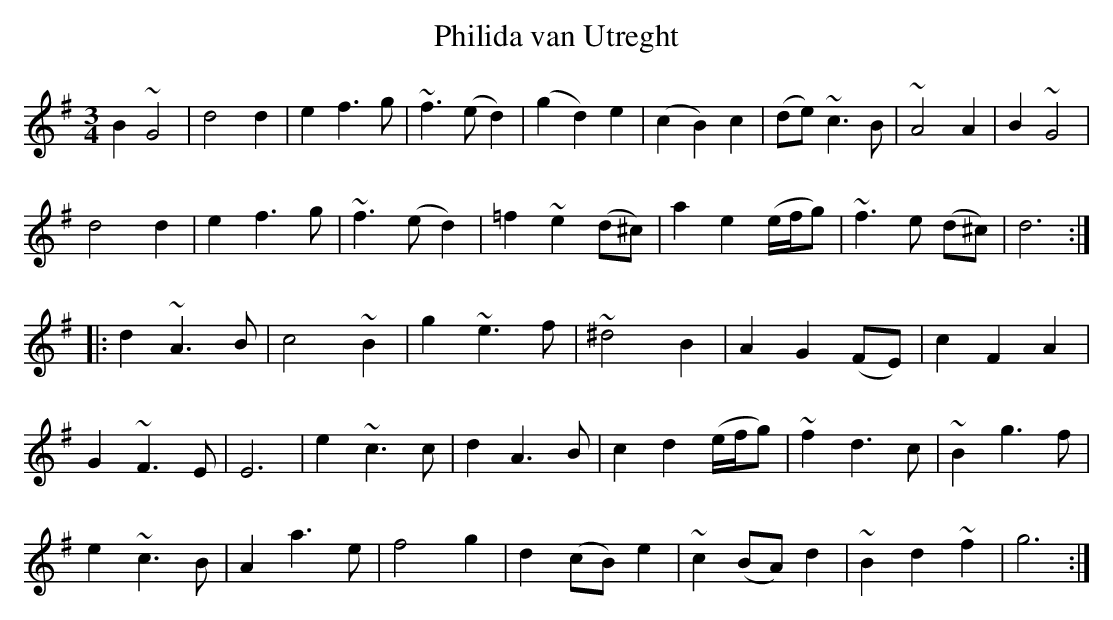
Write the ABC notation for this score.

X:1
T:Philida van Utreght
M:3/4
K:Gmaj
B2~G4|d4d2|e2f3g|~f3(ed2)|(g2d2)e2|(c2B2)c2|(de)~c3B|~A4A2|B2~G4|
d4d2|e2f3g|~f3(ed2)|=f2~e2(d^c)|a2e2(e/f/g)|~f3e (d^c)|d6:|
|:d2~A3B|c4~B2|g2~e3f|~^d4B2|A2G2(FE)|c2F2A2|
G2~F3E|E6|e2~c3c|d2A3B|c2d2(e/f/g)|~f2d3c|~B2g3f|
e2~c3B|A2a3e|f4g2|d2(cB)e2|~c2(BA)d2|~B2d2~f2|g6:|
